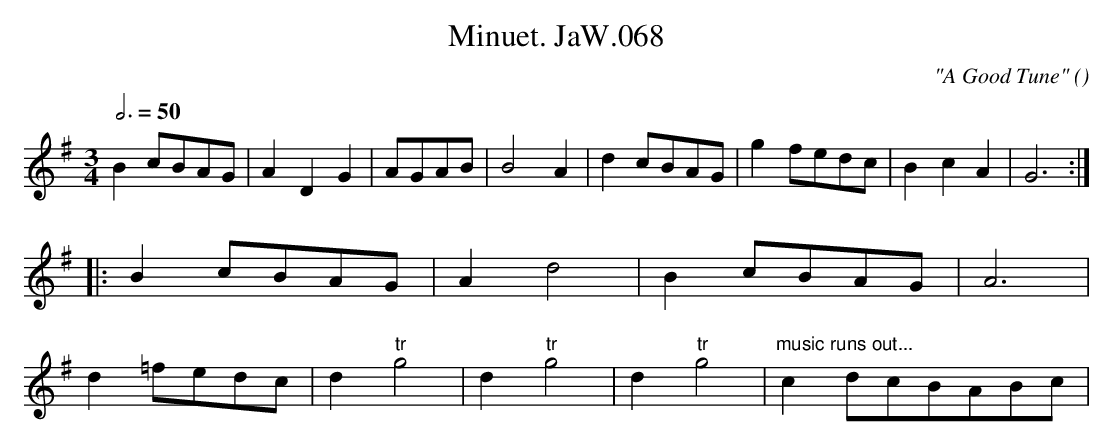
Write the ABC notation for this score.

X:1
T:Minuet. JaW.068
M:3/4
L:1/4
Q:3/4=50
C:"A Good Tune"
O:
K:G
Bc/B/A/G/|ADG|A/G/A/B/|B2A|dc/B/A/G/|gf/e/d/c/|BcA|G3:|
|:Bc/B/A/G/|Ad2|Bc/B/A/G/|A3|
d=f/e/d/c/|d"tr"g2|d"tr"g2|d"tr"g2|"music runs out..."cd/c/B/A/B/c/|
